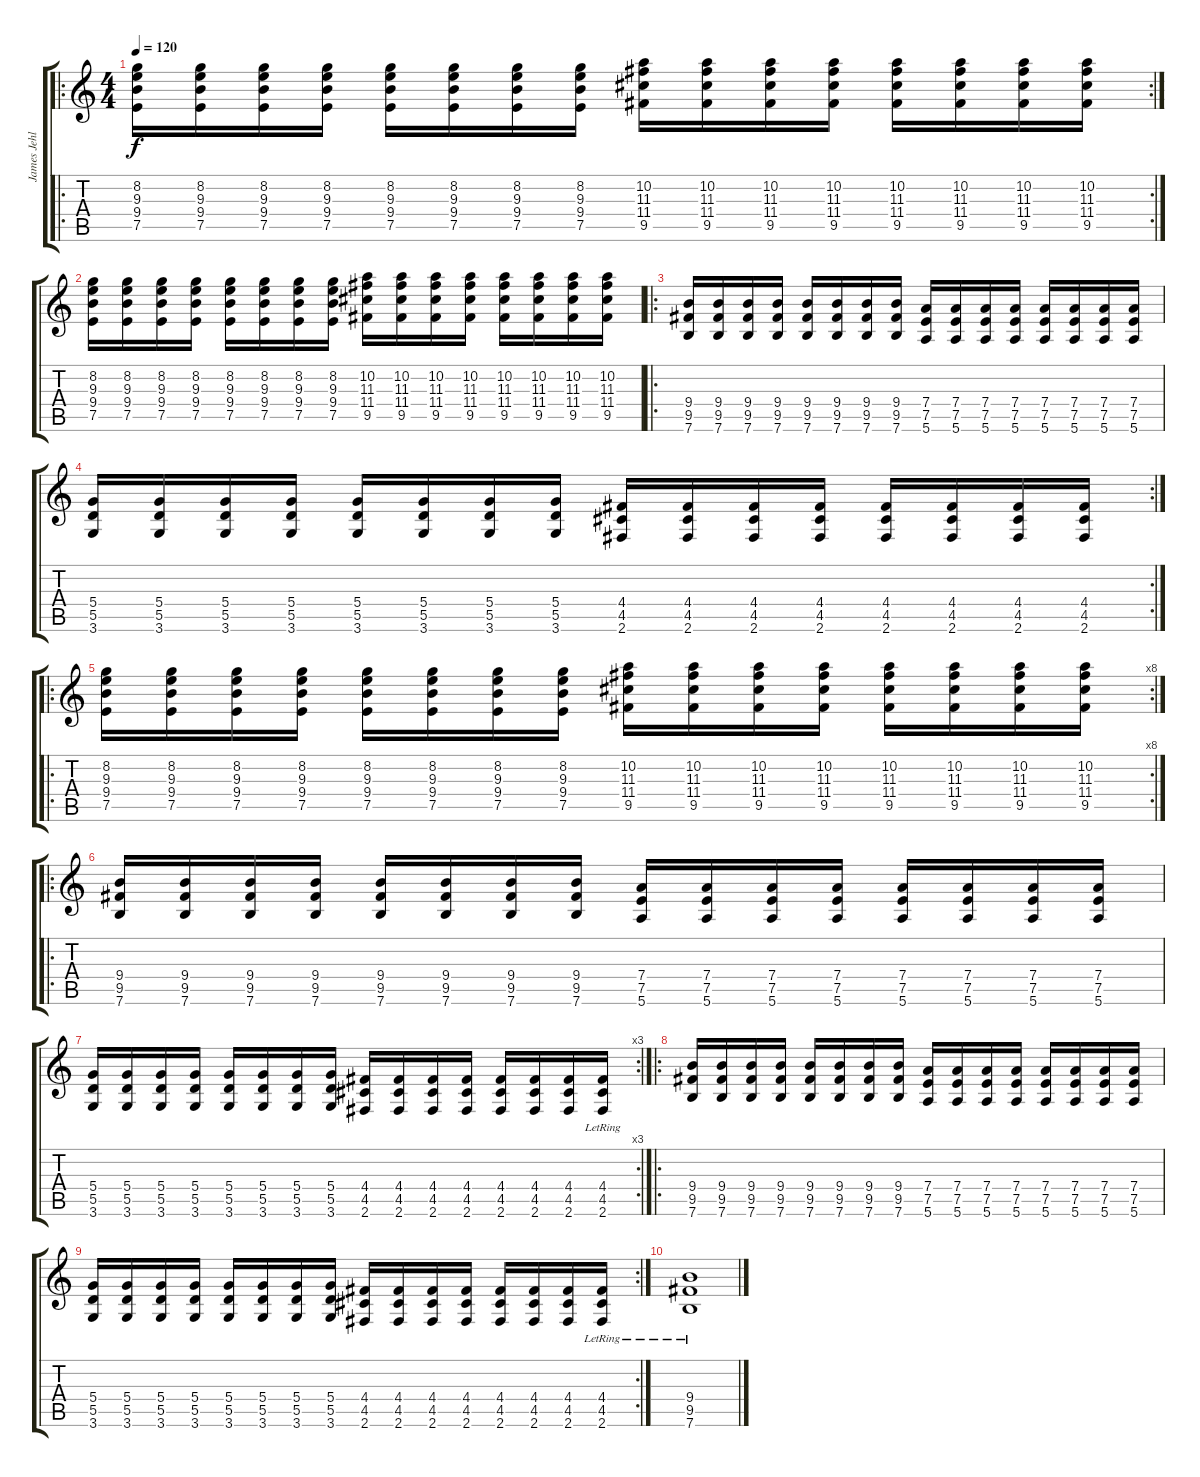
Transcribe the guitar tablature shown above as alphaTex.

\track ("James Jehle" "James Jehl") {instrument electricguitarclean}
\staff {score tabs}
\tuning (E4 B3 G3 D3 A2 E2) {hide}
\ro
\rc 2
\ts (4 4)
\tempo 120
\clef g2
\ks c
(8.2 9.3 9.4 7.5).16{dy f instrument electricguitarclean} (8.2 9.3 9.4 7.5).16 (8.2 9.3 9.4 7.5).16 (8.2 9.3 9.4 7.5).16 (8.2 9.3 9.4 7.5).16 (8.2 9.3 9.4 7.5).16 (8.2 9.3 9.4 7.5).16 (8.2 9.3 9.4 7.5).16 (10.2 11.3 11.4 9.5).16 (10.2 11.3 11.4 9.5).16 (10.2 11.3 11.4 9.5).16 (10.2 11.3 11.4 9.5).16 (10.2 11.3 11.4 9.5).16 (10.2 11.3 11.4 9.5).16 (10.2 11.3 11.4 9.5).16 (10.2 11.3 11.4 9.5).16 |
(8.2 9.3 9.4 7.5).16 (8.2 9.3 9.4 7.5).16 (8.2 9.3 9.4 7.5).16 (8.2 9.3 9.4 7.5).16 (8.2 9.3 9.4 7.5).16 (8.2 9.3 9.4 7.5).16 (8.2 9.3 9.4 7.5).16 (8.2 9.3 9.4 7.5).16 (10.2 11.3 11.4 9.5).16 (10.2 11.3 11.4 9.5).16 (10.2 11.3 11.4 9.5).16 (10.2 11.3 11.4 9.5).16 (10.2 11.3 11.4 9.5).16 (10.2 11.3 11.4 9.5).16 (10.2 11.3 11.4 9.5).16 (10.2 11.3 11.4 9.5).16 |
\ro
(9.4 9.5 7.6).16{instrument overdrivenguitar} (9.4 9.5 7.6).16 (9.4 9.5 7.6).16 (9.4 9.5 7.6).16 (9.4 9.5 7.6).16 (9.4 9.5 7.6).16 (9.4 9.5 7.6).16 (9.4 9.5 7.6).16 (7.4 7.5 5.6).16 (7.4 7.5 5.6).16 (7.4 7.5 5.6).16 (7.4 7.5 5.6).16 (7.4 7.5 5.6).16 (7.4 7.5 5.6).16 (7.4 7.5 5.6).16 (7.4 7.5 5.6).16 |
\rc 2
(5.4 5.5 3.6).16 (5.4 5.5 3.6).16 (5.4 5.5 3.6).16 (5.4 5.5 3.6).16 (5.4 5.5 3.6).16 (5.4 5.5 3.6).16 (5.4 5.5 3.6).16 (5.4 5.5 3.6).16 (4.4 4.5 2.6).16 (4.4 4.5 2.6).16 (4.4 4.5 2.6).16 (4.4 4.5 2.6).16 (4.4 4.5 2.6).16 (4.4 4.5 2.6).16 (4.4 4.5 2.6).16 (4.4 4.5 2.6).16 |
\ro
\rc 8
(8.2 9.3 9.4 7.5).16{instrument electricguitarclean} (8.2 9.3 9.4 7.5).16 (8.2 9.3 9.4 7.5).16 (8.2 9.3 9.4 7.5).16 (8.2 9.3 9.4 7.5).16 (8.2 9.3 9.4 7.5).16 (8.2 9.3 9.4 7.5).16 (8.2 9.3 9.4 7.5).16 (10.2 11.3 11.4 9.5).16 (10.2 11.3 11.4 9.5).16 (10.2 11.3 11.4 9.5).16 (10.2 11.3 11.4 9.5).16 (10.2 11.3 11.4 9.5).16 (10.2 11.3 11.4 9.5).16 (10.2 11.3 11.4 9.5).16 (10.2 11.3 11.4 9.5).16 |
\ro
(9.4 9.5 7.6).16{instrument overdrivenguitar} (9.4 9.5 7.6).16 (9.4 9.5 7.6).16 (9.4 9.5 7.6).16 (9.4 9.5 7.6).16 (9.4 9.5 7.6).16 (9.4 9.5 7.6).16 (9.4 9.5 7.6).16 (7.4 7.5 5.6).16 (7.4 7.5 5.6).16 (7.4 7.5 5.6).16 (7.4 7.5 5.6).16 (7.4 7.5 5.6).16 (7.4 7.5 5.6).16 (7.4 7.5 5.6).16 (7.4 7.5 5.6).16 |
\rc 3
(5.4 5.5 3.6).16 (5.4 5.5 3.6).16 (5.4 5.5 3.6).16 (5.4 5.5 3.6).16 (5.4 5.5 3.6).16 (5.4 5.5 3.6).16 (5.4 5.5 3.6).16 (5.4 5.5 3.6).16 (4.4 4.5 2.6).16 (4.4 4.5 2.6).16 (4.4 4.5 2.6).16 (4.4 4.5 2.6).16 (4.4 4.5 2.6).16 (4.4 4.5 2.6).16 (4.4 4.5 2.6).16 (4.4{lr} 4.5{lr} 2.6{lr}).16 |
\ro
(9.4 9.5 7.6).16{instrument overdrivenguitar} (9.4 9.5 7.6).16 (9.4 9.5 7.6).16 (9.4 9.5 7.6).16 (9.4 9.5 7.6).16 (9.4 9.5 7.6).16 (9.4 9.5 7.6).16 (9.4 9.5 7.6).16 (7.4 7.5 5.6).16 (7.4 7.5 5.6).16 (7.4 7.5 5.6).16 (7.4 7.5 5.6).16 (7.4 7.5 5.6).16 (7.4 7.5 5.6).16 (7.4 7.5 5.6).16 (7.4 7.5 5.6).16 |
\rc 2
(5.4 5.5 3.6).16 (5.4 5.5 3.6).16 (5.4 5.5 3.6).16 (5.4 5.5 3.6).16 (5.4 5.5 3.6).16 (5.4 5.5 3.6).16 (5.4 5.5 3.6).16 (5.4 5.5 3.6).16 (4.4 4.5 2.6).16 (4.4 4.5 2.6).16 (4.4 4.5 2.6).16 (4.4 4.5 2.6).16 (4.4 4.5 2.6).16 (4.4 4.5 2.6).16 (4.4 4.5 2.6).16 (4.4{lr} 4.5{lr} 2.6{lr}).16 |
(9.4{lr} 9.5 7.6).1
